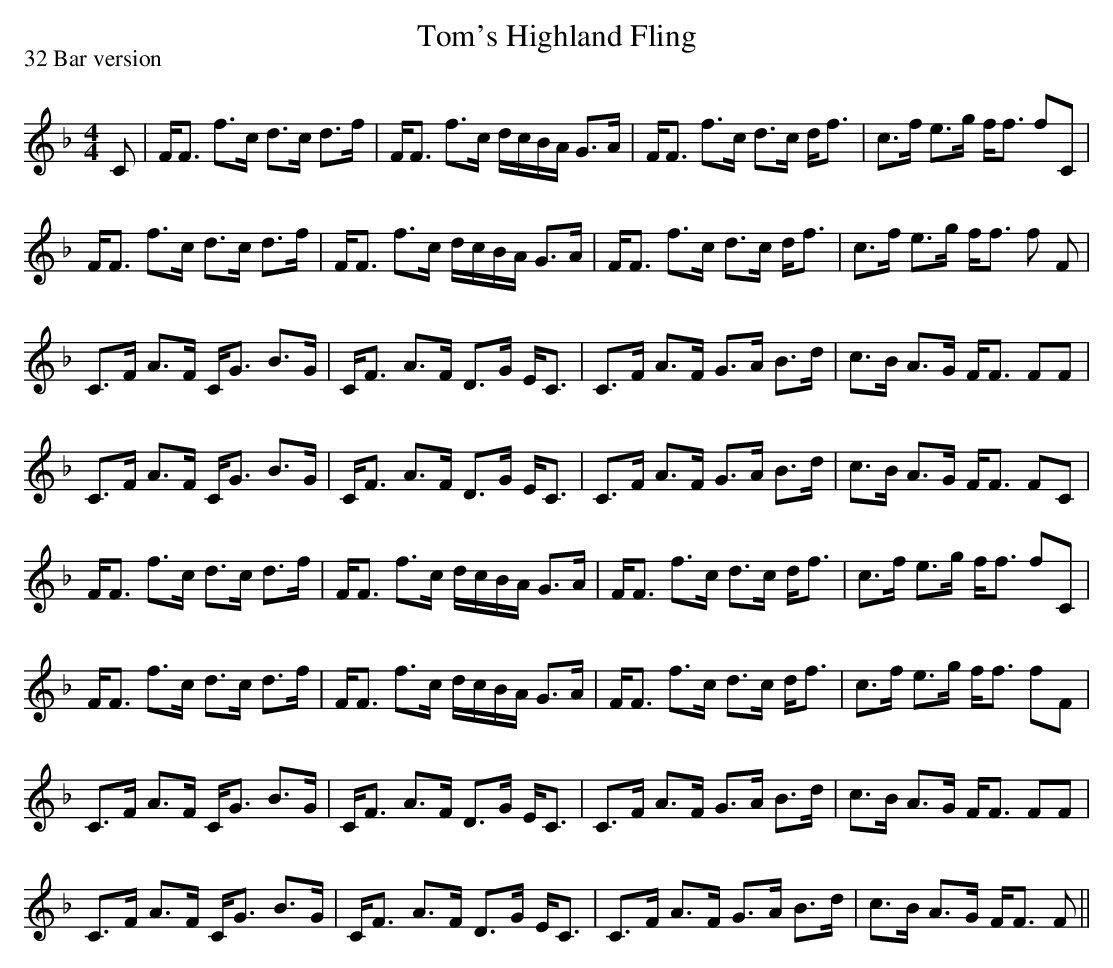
X:1
T: Tom's Highland Fling
P:32 Bar version
Q: 128
K:F
M:4/4
L:1/16
C2|FF3 f3c d3c d3f|FF3 f3c dcBA G3A|FF3 f3c d3c df3|c3f e3g ff3 f2C2|
FF3 f3c d3c d3f|FF3 f3c dcBA G3A|FF3 f3c d3c df3|c3f e3g ff3 f2 F2|
C3F A3F CG3 B3G|CF3 A3F D3G EC3|C3F A3F G3A B3d|c3B A3G FF3 F2F2|
C3F A3F CG3 B3G|CF3 A3F D3G EC3|C3F A3F G3A B3d|c3B A3G FF3 F2C2|
FF3 f3c d3c d3f|FF3 f3c dcBA G3A|FF3 f3c d3c df3|c3f e3g ff3 f2C2|
FF3 f3c d3c d3f|FF3 f3c dcBA G3A|FF3 f3c d3c df3|c3f e3g ff3 f2F2|
C3F A3F CG3 B3G|CF3 A3F D3G EC3|C3F A3F G3A B3d|c3B A3G FF3 F2F2|
C3F A3F CG3 B3G|CF3 A3F D3G EC3|C3F A3F G3A B3d|c3B A3G FF3 F2||
